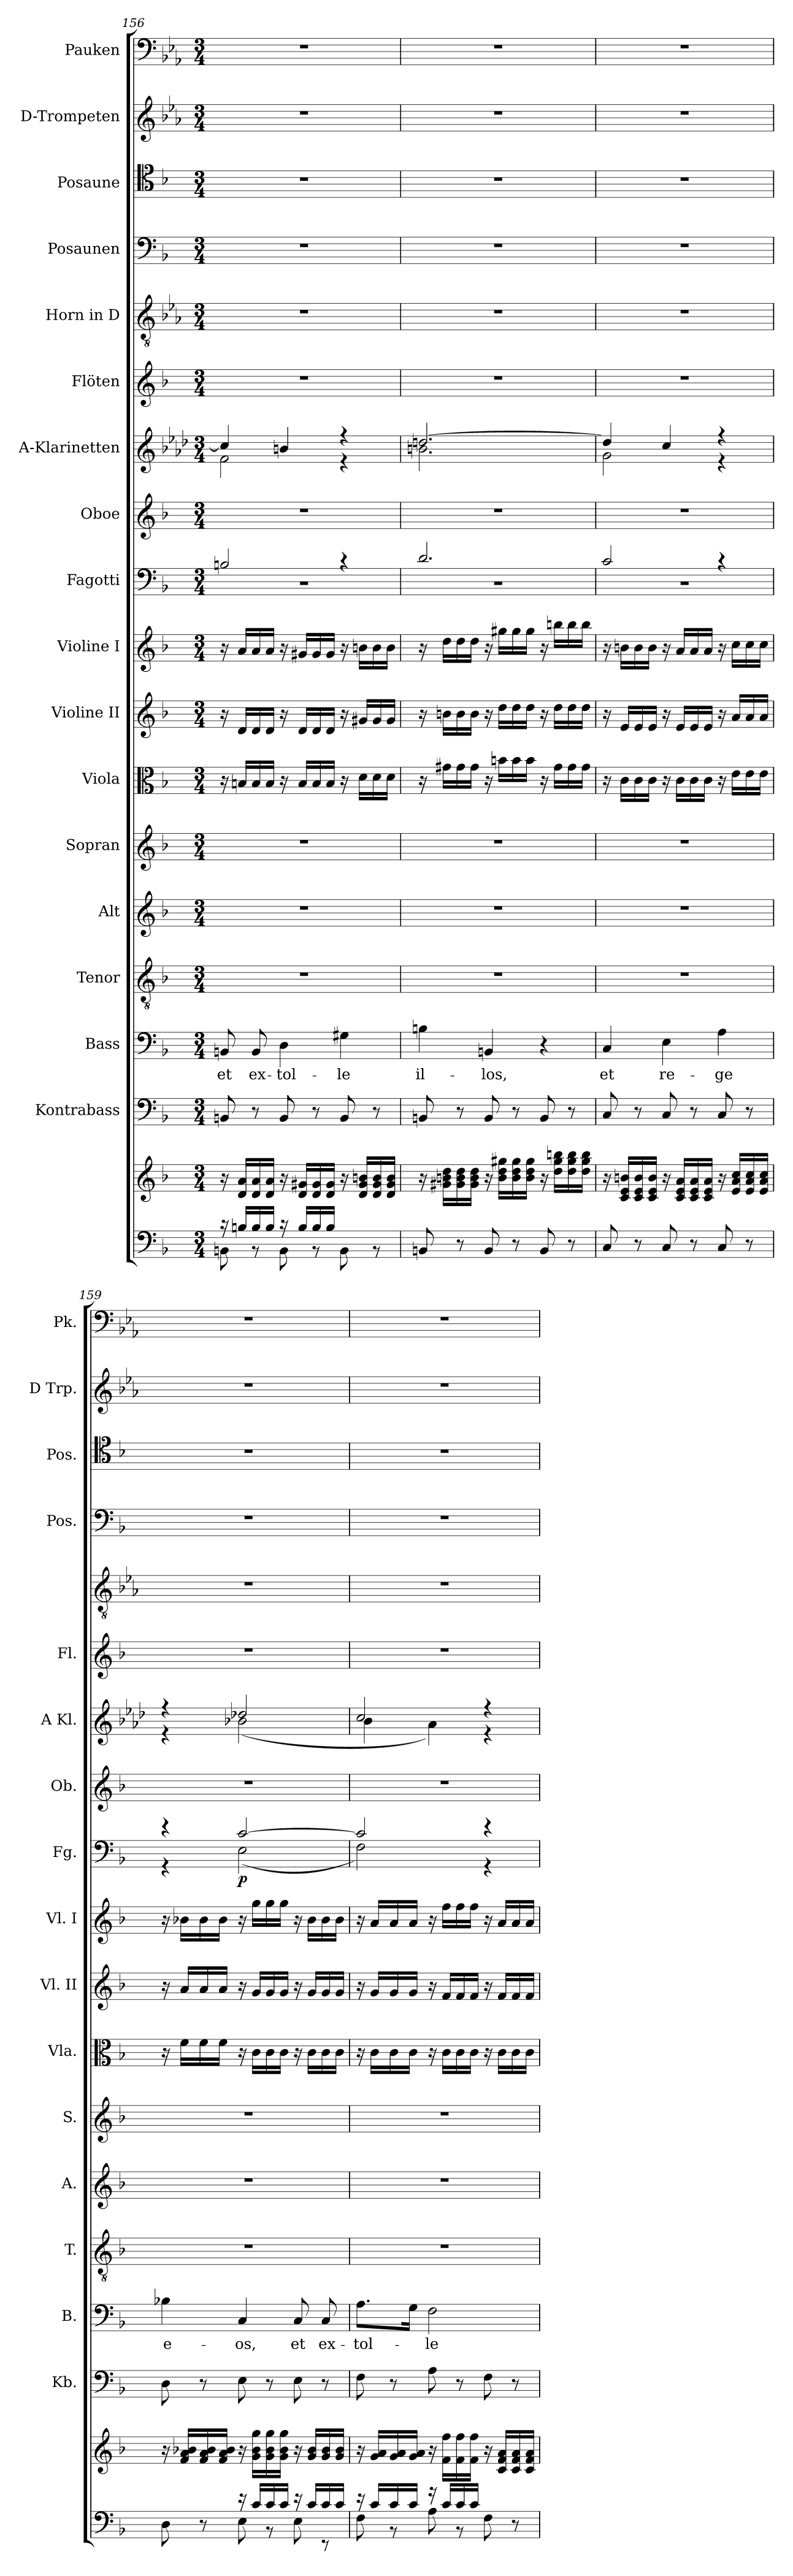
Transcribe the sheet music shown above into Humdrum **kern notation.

**kern	**kern	**kern	**kern	**text	**kern	**kern	**kern	**kern	**kern	**kern	**kern	**dynam	**kern	**kern	**kern	**kern	**kern	**kern	**kern	**kern
*part18	*part18	*part17	*part16	*part16	*part15	*part14	*part13	*part12	*part11	*part10	*part9	*part9	*part8	*part7	*part6	*part5	*part4	*part3	*part2	*part1
*staff19	*staff18	*staff17	*staff16	*staff16	*staff15	*staff14	*staff13	*staff12	*staff11	*staff10	*staff9	*staff9	*staff8	*staff7	*staff6	*staff5	*staff4	*staff3	*staff2	*staff1
*	*	*I"Kontrabass	*I"Bass	*	*I"Tenor	*I"Alt	*I"Sopran	*I"Viola	*I"Violine II	*I"Violine I	*I"Fagotti	*	*I"Oboe	*I"A-Klarinetten	*I"Flöten	*I"Horn in D	*I"Posaunen	*I"Posaune	*I"D-Trompeten	*I"Pauken
*	*	*I'Kb.	*I'B.	*	*I'T.	*I'A.	*I'S.	*I'Vla.	*I'Vl. II	*I'Vl. I	*I'Fg.	*	*I'Ob.	*I'A Kl.	*I'Fl.	*	*I'Pos.	*I'Pos.	*I'D Trp.	*I'Pk.
*clefF4	*clefG2	*clefF4	*clefF4	*	*clefGv2	*clefG2	*clefG2	*clefC3	*clefG2	*clefG2	*clefF4	*	*clefG2	*clefG2	*clefG2	*clefGv2	*clefF4	*clefC4	*clefG2	*clefF4
*	*	*ITrd7c12	*	*	*	*	*	*	*	*	*	*	*	*ITrd2c3	*	*ITrd-1c-2	*	*	*ITrd-1c-2	*ITrd-1c-2
*k[b-]	*k[b-]	*k[b-]	*k[b-]	*	*k[b-]	*k[b-]	*k[b-]	*k[b-]	*k[b-]	*k[b-]	*k[b-]	*	*k[b-]	*k[b-]	*k[b-]	*k[b-]	*k[b-]	*k[b-]	*k[b-]	*k[b-]
*F:	*F:	*F:	*F:	*	*F:	*F:	*F:	*F:	*F:	*F:	*F:	*	*F:	*F:	*F:	*F:	*F:	*F:	*F:	*F:
*M3/4	*M3/4	*M3/4	*M3/4	*	*M3/4	*M3/4	*M3/4	*M3/4	*M3/4	*M3/4	*M3/4	*	*M3/4	*M3/4	*M3/4	*M3/4	*M3/4	*M3/4	*M3/4	*M3/4
=156	=156	=156	=156	=156	=156	=156	=156	=156	=156	=156	=156	=156	=156	=156	=156	=156	=156	=156	=156	=156
*^	*	*	*	*	*	*	*	*	*	*	*^	*	*	*	*	*	*	*	*	*
!	!	!	!	!	!LO:LY:b	!	!	!	!	!	!	!	!LO:N:vis=1	!	!	!	!	!	!	!	!	!
*	*	*	*	*	*	*	*	*	*	*	*	*	*	*	*	*^	*	*	*	*	*	*
16rc	8BBn\	16r	8BBBn/	8BBn/	et	2.r	2.r	2.r	16r	16r	16r	2Bn/	2.r	.	2.r	4a/]	2d\	2.r	2.r	2.r	2.r	2.r	2.r
16Bn/LL	.	16d/ 16a/LL	.	.	.	.	.	.	16Bn/LL	16d/LL	16a/LL	.	.	.	.	.	.	.	.	.	.	.	.
!	!	!	!	!	!LO:LY:b	!	!	!	!	!	!	!	!	!	!	!	!	!	!	!	!	!	!
16B/	8rBB	16d/ 16a/	8r	8BB/	ex-	.	.	.	16B/	16d/	16a/	.	.	.	.	.	.	.	.	.	.	.	.
16B/JJ	.	16d/ 16a/JJ	.	.	.	.	.	.	16B/JJ	16d/JJ	16a/JJ	.	.	.	.	.	.	.	.	.	.	.	.
!	!	!	!	!	!LO:LY:b	!	!	!	!	!	!	!	!	!	!	!	!	!	!	!	!	!	!
16rc	8BB\	16r	8BBB/	4D\	-tol-	.	.	.	16r	16r	16r	.	.	.	.	4g#X/	.	.	.	.	.	.	.
16B/LL	.	16d/ 16g#X/LL	.	.	.	.	.	.	16B/LL	16d/LL	16g#X/LL	.	.	.	.	.	.	.	.	.	.	.	.
16B/	8rBB	16d/ 16g#/	8r	.	.	.	.	.	16B/	16d/	16g#/	.	.	.	.	.	.	.	.	.	.	.	.
16B/JJ	.	16d/ 16g#/JJ	.	.	.	.	.	.	16B/JJ	16d/JJ	16g#/JJ	.	.	.	.	.	.	.	.	.	.	.	.
!	!	!	!	!	!LO:LY:b	!	!	!	!	!	!	!	!	!	!	!	!	!	!	!	!	!	!
4ryy	8BB\	16r	8BBB/	4G#X\	-le	.	.	.	16r	16r	16r	4rc	.	.	.	4r	4r	.	.	.	.	.	.
.	.	16d/ 16g#/ 16bn/LL	.	.	.	.	.	.	16d\LL	16g#X/LL	16bn\LL	.	.	.	.	.	.	.	.	.	.	.	.
.	8rBB	16d/ 16g#/ 16b/	8r	.	.	.	.	.	16d\	16g#/	16b\	.	.	.	.	.	.	.	.	.	.	.	.
.	.	16d/ 16g#/ 16b/JJ	.	.	.	.	.	.	16d\JJ	16g#/JJ	16b\JJ	.	.	.	.	.	.	.	.	.	.	.	.
*v	*v	*	*	*	*	*	*	*	*	*	*	*	*	*	*	*	*	*	*	*	*	*	*
=157	=157	=157	=157	=157	=157	=157	=157	=157	=157	=157	=157	=157	=157	=157	=157	=157	=157	=157	=157	=157	=157	=157
!	!	!	!	!LO:LY:b	!	!	!	!	!	!	!	!LO:N:vis=1	!	!	!	!	!	!	!	!	!	!
8BBn/	16r	8BBBn/	4Bn\	il-	2.r	2.r	2.r	16r	16r	16r	2.d/	2.r	.	2.r	[>2.bn/	2.g#X\	2.r	2.r	2.r	2.r	2.r	2.r
.	16g#X\ 16bn\ 16dd\LL	.	.	.	.	.	.	16g#X\LL	16bn\LL	16dd\LL	.	.	.	.	.	.	.	.	.	.	.	.
8r	16g#\ 16b\ 16dd\	8r	.	.	.	.	.	16g#\	16b\	16dd\	.	.	.	.	.	.	.	.	.	.	.	.
.	16g#\ 16b\ 16dd\JJ	.	.	.	.	.	.	16g#\JJ	16b\JJ	16dd\JJ	.	.	.	.	.	.	.	.	.	.	.	.
!	!	!	!	!LO:LY:b	!	!	!	!	!	!	!	!	!	!	!	!	!	!	!	!	!	!
8BB/	16r	8BBB/	4BBn/	-los,	.	.	.	16r	16r	16r	.	.	.	.	.	.	.	.	.	.	.	.
.	16b\ 16dd\ 16gg#X\LL	.	.	.	.	.	.	16bn\LL	16dd\LL	16gg#X\LL	.	.	.	.	.	.	.	.	.	.	.	.
8r	16b\ 16dd\ 16gg#\	8r	.	.	.	.	.	16b\	16dd\	16gg#\	.	.	.	.	.	.	.	.	.	.	.	.
.	16b\ 16dd\ 16gg#\JJ	.	.	.	.	.	.	16b\JJ	16dd\JJ	16gg#\JJ	.	.	.	.	.	.	.	.	.	.	.	.
8BB/	16r	8BBB/	4r	.	.	.	.	16r	16r	16r	.	.	.	.	.	.	.	.	.	.	.	.
.	16dd\ 16gg#\ 16bbn\LL	.	.	.	.	.	.	16g#\LL	16dd\LL	16bbn\LL	.	.	.	.	.	.	.	.	.	.	.	.
8r	16dd\ 16gg#\ 16bb\	8r	.	.	.	.	.	16g#\	16dd\	16bb\	.	.	.	.	.	.	.	.	.	.	.	.
.	16dd\ 16gg#\ 16bb\JJ	.	.	.	.	.	.	16g#\JJ	16dd\JJ	16bb\JJ	.	.	.	.	.	.	.	.	.	.	.	.
!!LO:PB:g=z
=158	=158	=158	=158	=158	=158	=158	=158	=158	=158	=158	=158	=158	=158	=158	=158	=158	=158	=158	=158	=158	=158	=158
!	!	!	!	!LO:LY:b	!	!	!	!	!	!	!	!LO:N:vis=1	!	!	!	!	!	!	!	!	!	!
8C/	16r	8CC/	4C/	et	2.r	2.r	2.r	16r	16r	16r	2c/	2.r	.	2.r	4b/]	2e\	2.r	2.r	2.r	2.r	2.r	2.r
.	16c/ 16e/ 16bn/LL	.	.	.	.	.	.	16c\LL	16e/LL	16bn\LL	.	.	.	.	.	.	.	.	.	.	.	.
8r	16c/ 16e/ 16b/	8r	.	.	.	.	.	16c\	16e/	16b\	.	.	.	.	.	.	.	.	.	.	.	.
.	16c/ 16e/ 16b/JJ	.	.	.	.	.	.	16c\JJ	16e/JJ	16b\JJ	.	.	.	.	.	.	.	.	.	.	.	.
!	!	!	!	!LO:LY:b	!	!	!	!	!	!	!	!	!	!	!	!	!	!	!	!	!	!
8C/	16r	8CC/	4E\	re-	.	.	.	16r	16r	16r	.	.	.	.	4a/	.	.	.	.	.	.	.
.	16c/ 16e/ 16a/LL	.	.	.	.	.	.	16c\LL	16e/LL	16a/LL	.	.	.	.	.	.	.	.	.	.	.	.
8r	16c/ 16e/ 16a/	8r	.	.	.	.	.	16c\	16e/	16a/	.	.	.	.	.	.	.	.	.	.	.	.
.	16c/ 16e/ 16a/JJ	.	.	.	.	.	.	16c\JJ	16e/JJ	16a/JJ	.	.	.	.	.	.	.	.	.	.	.	.
!	!	!	!	!LO:LY:b	!	!	!	!	!	!	!	!	!	!	!	!	!	!	!	!	!	!
8C/	16r	8CC/	4A\	-ge	.	.	.	16r	16r	16r	4rc	.	.	.	4r	4r	.	.	.	.	.	.
.	16e/ 16a/ 16cc/LL	.	.	.	.	.	.	16e\LL	16a/LL	16cc\LL	.	.	.	.	.	.	.	.	.	.	.	.
8r	16e/ 16a/ 16cc/	8r	.	.	.	.	.	16e\	16a/	16cc\	.	.	.	.	.	.	.	.	.	.	.	.
.	16e/ 16a/ 16cc/JJ	.	.	.	.	.	.	16e\JJ	16a/JJ	16cc\JJ	.	.	.	.	.	.	.	.	.	.	.	.
=159	=159	=159	=159	=159	=159	=159	=159	=159	=159	=159	=159	=159	=159	=159	=159	=159	=159	=159	=159	=159	=159	=159
*^	*	*	*	*	*	*	*	*	*	*	*	*	*	*	*	*	*	*	*	*	*	*
!	!	!	!	!	!LO:LY:b	!	!	!	!	!	!	!	!	!	!	!	!	!	!	!	!	!	!
4ryy	8D\	16r	8DD\	4B-X\	e-	2.r	2.r	2.r	16r	16r	16r	4r	4r	.	2.r	4r	4r	2.r	2.r	2.r	2.r	2.r	2.r
.	.	16f/ 16a/ 16b-X/LL	.	.	.	.	.	.	16f\LL	16a/LL	16b-X\LL	.	.	.	.	.	.	.	.	.	.	.	.
.	8r	16f/ 16a/ 16b-/	8r	.	.	.	.	.	16f\	16a/	16b-\	.	.	.	.	.	.	.	.	.	.	.	.
.	.	16f/ 16a/ 16b-/JJ	.	.	.	.	.	.	16f\JJ	16a/JJ	16b-\JJ	.	.	.	.	.	.	.	.	.	.	.	.
!	!	!	!	!	!LO:LY:b	!	!	!	!	!	!	!	!	!LO:DY:b	!	!	!	!	!	!	!	!	!
16rd	8E\	16r	8EE\	4C/	-os,	.	.	.	16r	16r	16r	[>2c/	(<2E\	p	.	2b-X/	(<2gn\	.	.	.	.	.	.
16c/LL	.	16g\ 16b-\ 16gg\LL	.	.	.	.	.	.	16c\LL	16g/LL	16gg\LL	.	.	.	.	.	.	.	.	.	.	.	.
16c/	8r	16g\ 16b-\ 16gg\	8r	.	.	.	.	.	16c\	16g/	16gg\	.	.	.	.	.	.	.	.	.	.	.	.
16c/JJ	.	16g\ 16b-\ 16gg\JJ	.	.	.	.	.	.	16c\JJ	16g/JJ	16gg\JJ	.	.	.	.	.	.	.	.	.	.	.	.
!	!	!	!	!	!LO:LY:b	!	!	!	!	!	!	!	!	!	!	!	!	!	!	!	!	!	!
16rd	8E\	16r	8EE\	8C/	et	.	.	.	16r	16r	16r	.	.	.	.	.	.	.	.	.	.	.	.
16c/LL	.	16g/ 16b-/LL	.	.	.	.	.	.	16c\LL	16g/LL	16b-\LL	.	.	.	.	.	.	.	.	.	.	.	.
!	!	!	!	!	!LO:LY:b	!	!	!	!	!	!	!	!	!	!	!	!	!	!	!	!	!	!
16c/	8rEE	16g/ 16b-/	8r	8C/	ex-	.	.	.	16c\	16g/	16b-\	.	.	.	.	.	.	.	.	.	.	.	.
16c/JJ	.	16g/ 16b-/JJ	.	.	.	.	.	.	16c\JJ	16g/JJ	16b-\JJ	.	.	.	.	.	.	.	.	.	.	.	.
=160	=160	=160	=160	=160	=160	=160	=160	=160	=160	=160	=160	=160	=160	=160	=160	=160	=160	=160	=160	=160	=160	=160	=160
!	!	!	!	!	!LO:LY:b	!	!	!	!	!	!	!	!	!	!	!	!	!	!	!	!	!	!
16re	8F\	16r	8FF\	8.A\L	-tol-	2.r	2.r	2.r	16r	16r	16r	2c/]	2F\)	.	2.r	2a/	4g\	2.r	2.r	2.r	2.r	2.r	2.r
16c/LL	.	16g/ 16a/LL	.	.	.	.	.	.	16c\LL	16g/LL	16a/LL	.	.	.	.	.	.	.	.	.	.	.	.
16c/	8r	16g/ 16a/	8r	.	.	.	.	.	16c\	16g/	16a/	.	.	.	.	.	.	.	.	.	.	.	.
16c/JJ	.	16g/ 16a/JJ	.	16G\Jk	.	.	.	.	16c\JJ	16g/JJ	16a/JJ	.	.	.	.	.	.	.	.	.	.	.	.
!	!	!	!	!	!LO:LY:b	!	!	!	!	!	!	!	!	!	!	!	!	!	!	!	!	!	!
16rf	8A\	16r	8AA\	2F\	-le	.	.	.	16r	16r	16r	.	.	.	.	.	4f\)	.	.	.	.	.	.
16c/LL	.	16f\ 16ff\LL	.	.	.	.	.	.	16c\LL	16f/LL	16ff\LL	.	.	.	.	.	.	.	.	.	.	.	.
16c/	8r	16f\ 16ff\	8r	.	.	.	.	.	16c\	16f/	16ff\	.	.	.	.	.	.	.	.	.	.	.	.
16c/JJ	.	16f\ 16ff\JJ	.	.	.	.	.	.	16c\JJ	16f/JJ	16ff\JJ	.	.	.	.	.	.	.	.	.	.	.	.
4ryy	8F\	16r	8FF\	.	.	.	.	.	16r	16r	16r	4r	4r	.	.	4r	4r	.	.	.	.	.	.
.	.	16c/ 16f/ 16a/LL	.	.	.	.	.	.	16c\LL	16f/LL	16a/LL	.	.	.	.	.	.	.	.	.	.	.	.
.	8r	16c/ 16f/ 16a/	8r	.	.	.	.	.	16c\	16f/	16a/	.	.	.	.	.	.	.	.	.	.	.	.
.	.	16c/ 16f/ 16a/JJ	.	.	.	.	.	.	16c\JJ	16f/JJ	16a/JJ	.	.	.	.	.	.	.	.	.	.	.	.
*v	*v	*	*	*	*	*	*	*	*	*	*	*v	*v	*	*	*v	*v	*	*	*	*	*	*
=	=	=	=	=	=	=	=	=	=	=	=	=	=	=	=	=	=	=	=	=
*-	*-	*-	*-	*-	*-	*-	*-	*-	*-	*-	*-	*-	*-	*-	*-	*-	*-	*-	*-	*-
